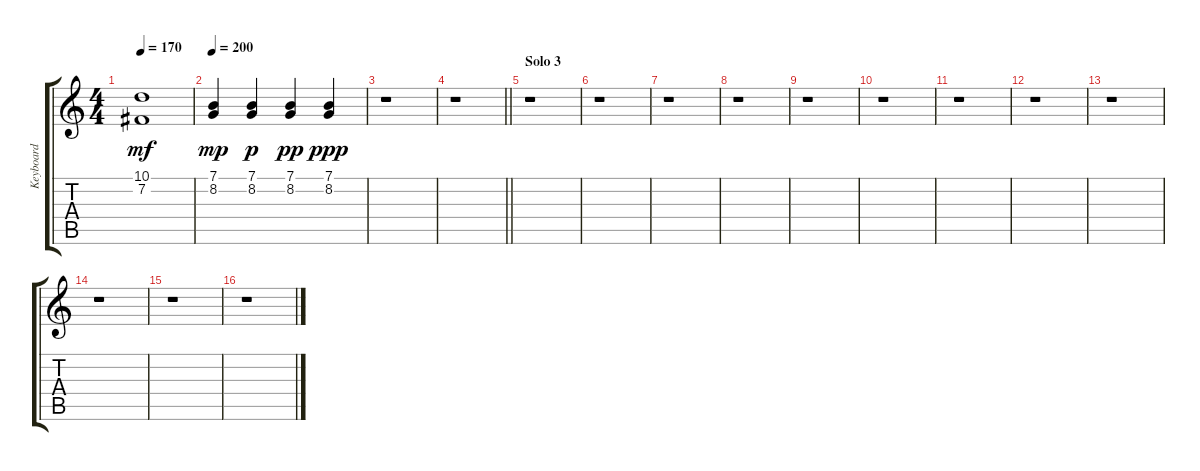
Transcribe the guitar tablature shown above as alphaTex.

\track ("Keyboard" "Keyboard") {instrument choiraahs}
\staff {score tabs}
\tuning (E4 B3 G3 D3 A2 E2) {hide}
\ts (4 4)
\tempo 170
\clef g2
\ks c
(10.1 7.2).1{dy mf} |
\tempo 200
(7.1 8.2).4{dy mp} (7.1 8.2).4{dy p} (7.1 8.2).4{dy pp} (7.1 8.2).4{dy ppp} |
r.1 |
\barLineRight lightlight
r.1 |
\section ("" "Solo 3")
r.1 |
r.1 |
r.1 |
r.1 |
r.1 |
r.1 |
r.1 |
r.1 |
r.1 |
r.1 |
r.1 |
r.1
